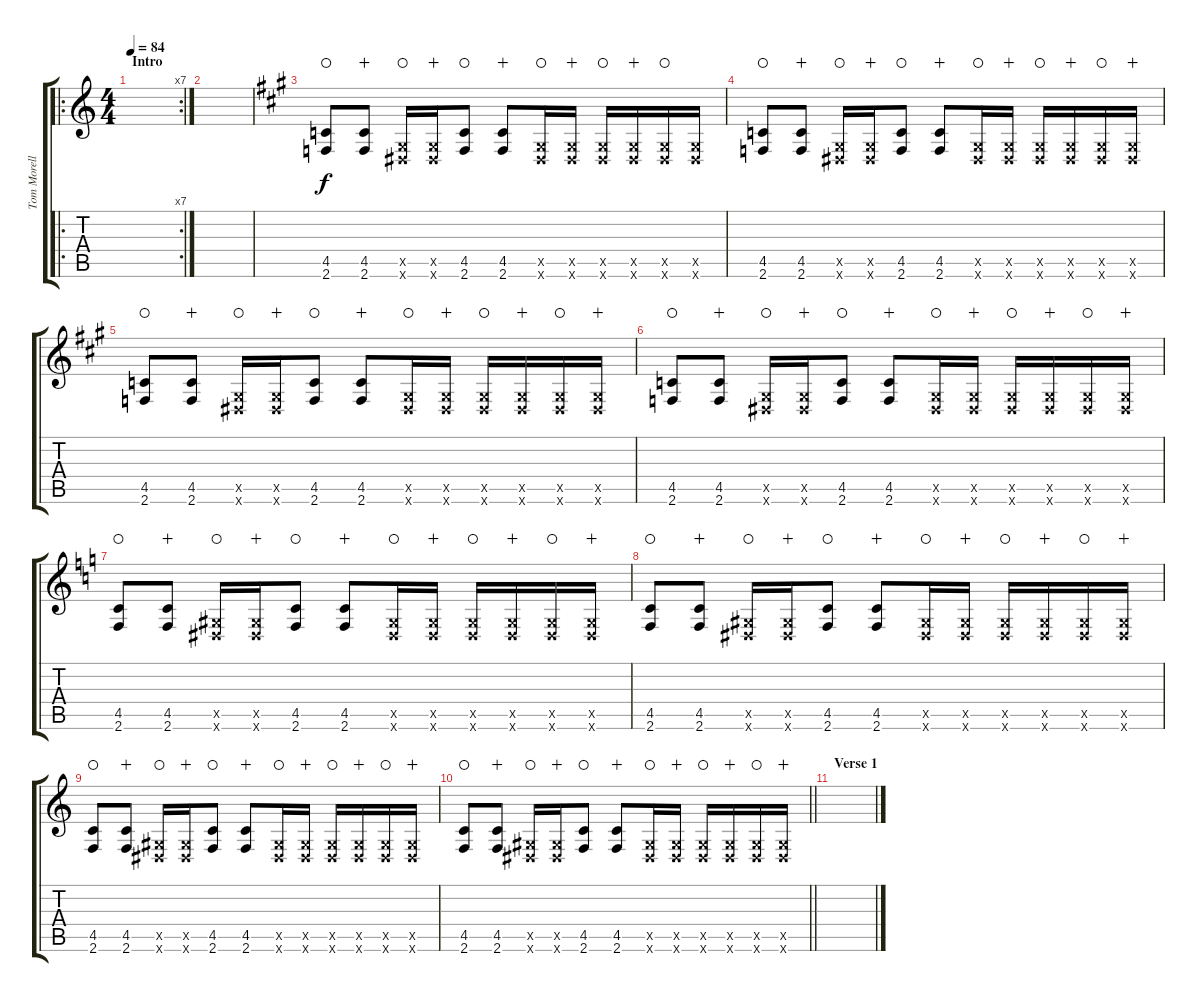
\track ("Tom Morello (Guitar)" "Tom Morell") {instrument distortionguitar}
\staff {score tabs}
\tuning (Eb4 Bb3 Gb3 Db3 Ab2 Eb2) {hide}
\ro
\rc 7
\ts (4 4)
\section ("" "Intro")
\tempo 84
\clef g2
\ks c
|
|
\ks a
(4.5 2.6).8{waho} (4.5 2.6).8{wahc} (0.5{x} 0.6{x}).16{waho} (0.5{x} 0.6{x}).16{wahc} (4.5 2.6).8{waho} (4.5 2.6).8{wahc} (0.5{x} 0.6{x}).16{waho} (0.5{x} 0.6{x}).16{wahc} (0.5{x} 0.6{x}).16{waho} (0.5{x} 0.6{x}).16{wahc} (0.5{x} 0.6{x}).16{waho} (0.5{x} 0.6{x}).16 |
(4.5 2.6).8{waho} (4.5 2.6).8{wahc} (0.5{x} 0.6{x}).16{waho} (0.5{x} 0.6{x}).16{wahc} (4.5 2.6).8{waho} (4.5 2.6).8{wahc} (0.5{x} 0.6{x}).16{waho} (0.5{x} 0.6{x}).16{wahc} (0.5{x} 0.6{x}).16{waho} (0.5{x} 0.6{x}).16{wahc} (0.5{x} 0.6{x}).16{waho} (0.5{x} 0.6{x}).16{wahc} |
(4.5 2.6).8{waho} (4.5 2.6).8{wahc} (0.5{x} 0.6{x}).16{waho} (0.5{x} 0.6{x}).16{wahc} (4.5 2.6).8{waho} (4.5 2.6).8{wahc} (0.5{x} 0.6{x}).16{waho} (0.5{x} 0.6{x}).16{wahc} (0.5{x} 0.6{x}).16{waho} (0.5{x} 0.6{x}).16{wahc} (0.5{x} 0.6{x}).16{waho} (0.5{x} 0.6{x}).16{wahc} |
(4.5 2.6).8{waho} (4.5 2.6).8{wahc} (0.5{x} 0.6{x}).16{waho} (0.5{x} 0.6{x}).16{wahc} (4.5 2.6).8{waho} (4.5 2.6).8{wahc} (0.5{x} 0.6{x}).16{waho} (0.5{x} 0.6{x}).16{wahc} (0.5{x} 0.6{x}).16{waho} (0.5{x} 0.6{x}).16{wahc} (0.5{x} 0.6{x}).16{waho} (0.5{x} 0.6{x}).16{wahc} |
\ks c
(4.5 2.6).8{waho} (4.5 2.6).8{wahc} (0.5{x} 0.6{x}).16{waho} (0.5{x} 0.6{x}).16{wahc} (4.5 2.6).8{waho} (4.5 2.6).8{wahc} (0.5{x} 0.6{x}).16{waho} (0.5{x} 0.6{x}).16{wahc} (0.5{x} 0.6{x}).16{waho} (0.5{x} 0.6{x}).16{wahc} (0.5{x} 0.6{x}).16{waho} (0.5{x} 0.6{x}).16{wahc} |
(4.5 2.6).8{waho} (4.5 2.6).8{wahc} (0.5{x} 0.6{x}).16{waho} (0.5{x} 0.6{x}).16{wahc} (4.5 2.6).8{waho} (4.5 2.6).8{wahc} (0.5{x} 0.6{x}).16{waho} (0.5{x} 0.6{x}).16{wahc} (0.5{x} 0.6{x}).16{waho} (0.5{x} 0.6{x}).16{wahc} (0.5{x} 0.6{x}).16{waho} (0.5{x} 0.6{x}).16{wahc} |
(4.5 2.6).8{waho} (4.5 2.6).8{wahc} (0.5{x} 0.6{x}).16{waho} (0.5{x} 0.6{x}).16{wahc} (4.5 2.6).8{waho} (4.5 2.6).8{wahc} (0.5{x} 0.6{x}).16{waho} (0.5{x} 0.6{x}).16{wahc} (0.5{x} 0.6{x}).16{waho} (0.5{x} 0.6{x}).16{wahc} (0.5{x} 0.6{x}).16{waho} (0.5{x} 0.6{x}).16{wahc} |
\barLineRight lightlight
(4.5 2.6).8{waho} (4.5 2.6).8{wahc} (0.5{x} 0.6{x}).16{waho} (0.5{x} 0.6{x}).16{wahc} (4.5 2.6).8{waho} (4.5 2.6).8{wahc} (0.5{x} 0.6{x}).16{waho} (0.5{x} 0.6{x}).16{wahc} (0.5{x} 0.6{x}).16{waho} (0.5{x} 0.6{x}).16{wahc} (0.5{x} 0.6{x}).16{waho} (0.5{x} 0.6{x}).16{wahc} |
\section ("" "Verse 1")
